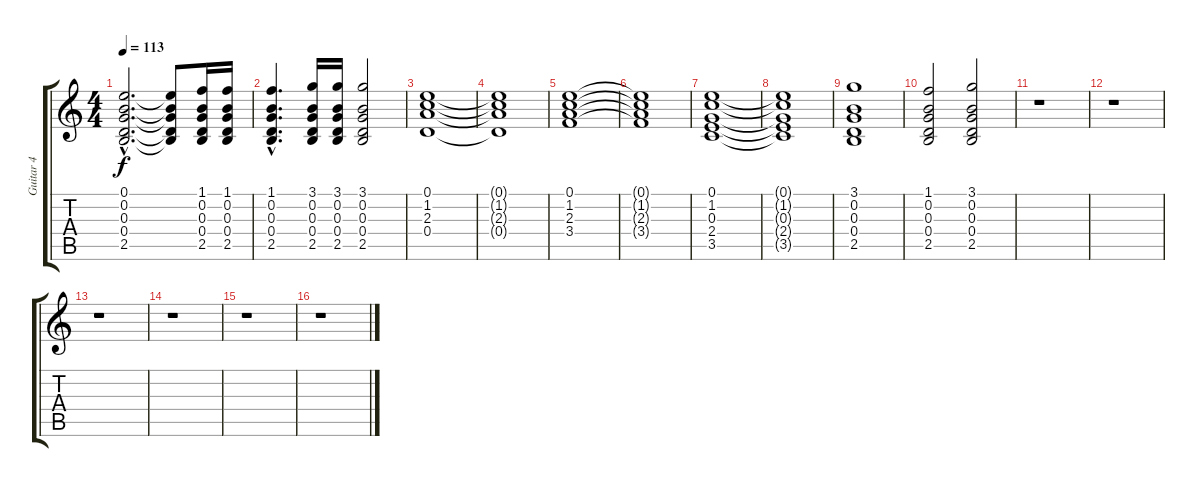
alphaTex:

\track ("Guitar 4" "Guitar 4") {instrument acousticguitarsteel}
\staff {score tabs}
\tuning (E4 B3 G3 D3 A2 E2) {hide}
\ts (4 4)
\tempo 113
\clef g2
\ks c
(0.1{hac} 0.2{hac} 0.3{hac} 0.4{hac} 2.5{hac}).2{d dy f} (0.1{t} 0.2{t} 0.3{t} 0.4{t} 2.5{t}).8 (1.1 0.2 0.3 0.4 2.5).16 (1.1 0.2 0.3 0.4 2.5).16 |
(1.1{hac} 0.2{hac} 0.3{hac} 0.4{hac} 2.5{hac}).4{d} (3.1 0.2 0.3 0.4 2.5).16 (3.1 0.2 0.3 0.4 2.5).16 (3.1 0.2 0.3 0.4 2.5).2 |
(0.1 1.2 2.3 0.4).1 |
(0.1{t} 1.2{t} 2.3{t} 0.4{t}).1 |
(0.1 1.2 2.3 3.4).1 |
(0.1{t} 1.2{t} 2.3{t} 3.4{t}).1 |
(0.1 1.2 0.3 2.4 3.5).1 |
(0.1{t} 1.2{t} 0.3{t} 2.4{t} 3.5{t}).1 |
(3.1 0.2 0.3 0.4 2.5).1 |
(1.1 0.2 0.3 0.4 2.5).2 (3.1 0.2 0.3 0.4 2.5).2 |
r.1 |
r.1 |
r.1 |
r.1 |
r.1 |
r.1
